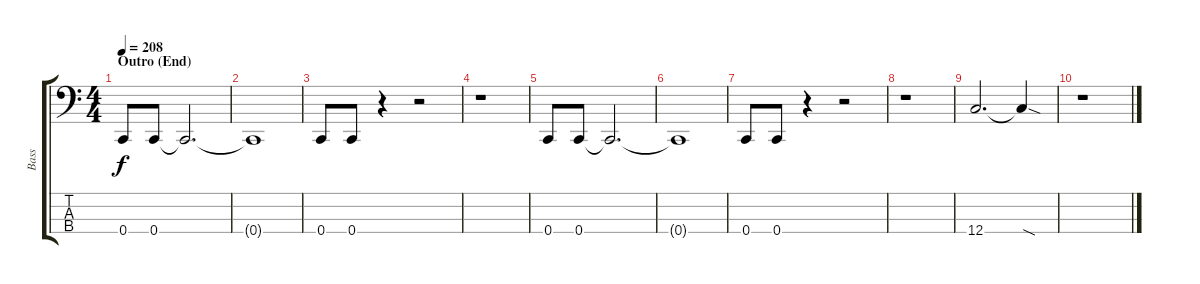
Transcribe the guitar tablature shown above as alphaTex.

\track ("Bass" "Bass") {instrument electricbasspick}
\staff {score tabs}
\tuning (F2 C2 G1 C1) {hide}
\ts (4 4)
\section ("" "Outro (End)")
\tempo 208
\clef f4
\ks c
0.4.8{dy f} 0.4.8 0.4{t}.2{d} |
0.4{t}.1 |
0.4.8 0.4.8 r.4 r.2 |
r.1 |
0.4.8 0.4.8 0.4{t}.2{d} |
0.4{t}.1 |
0.4.8 0.4.8 r.4 r.2 |
r.1 |
12.4.2{d} 12.4{sod t}.4 |
r.1
